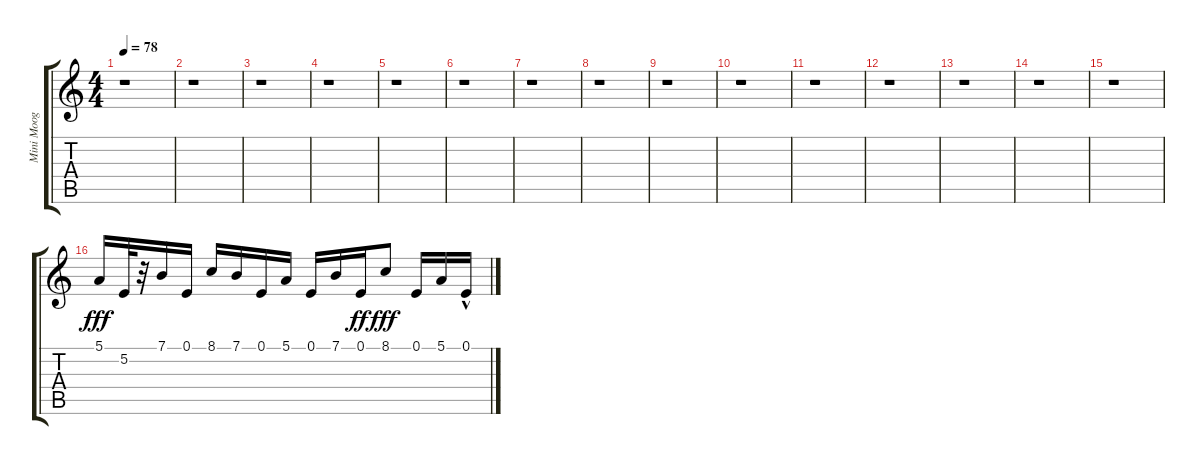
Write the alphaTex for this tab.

\track ("Mini Moog" "Mini Moog") {instrument synthbrass1}
\staff {score tabs}
\tuning (E4 B3 G3 D3 A2 E2) {hide}
\ts (4 4)
\tempo 78
\clef g2
\ks c
r.1{dy fff} |
r.1 |
r.1 |
r.1 |
r.1 |
r.1 |
r.1 |
r.1 |
r.1 |
r.1 |
r.1 |
r.1 |
r.1 |
r.1 |
r.1 |
5.1.16 5.2.32 r.32 7.1.16 0.1.16 8.1.16 7.1.16 0.1.16 5.1.16 0.1.16 7.1.16 0.1.16{dy ff} 8.1.8{dy fff} 0.1.16 5.1.16 0.1{hac}.16
